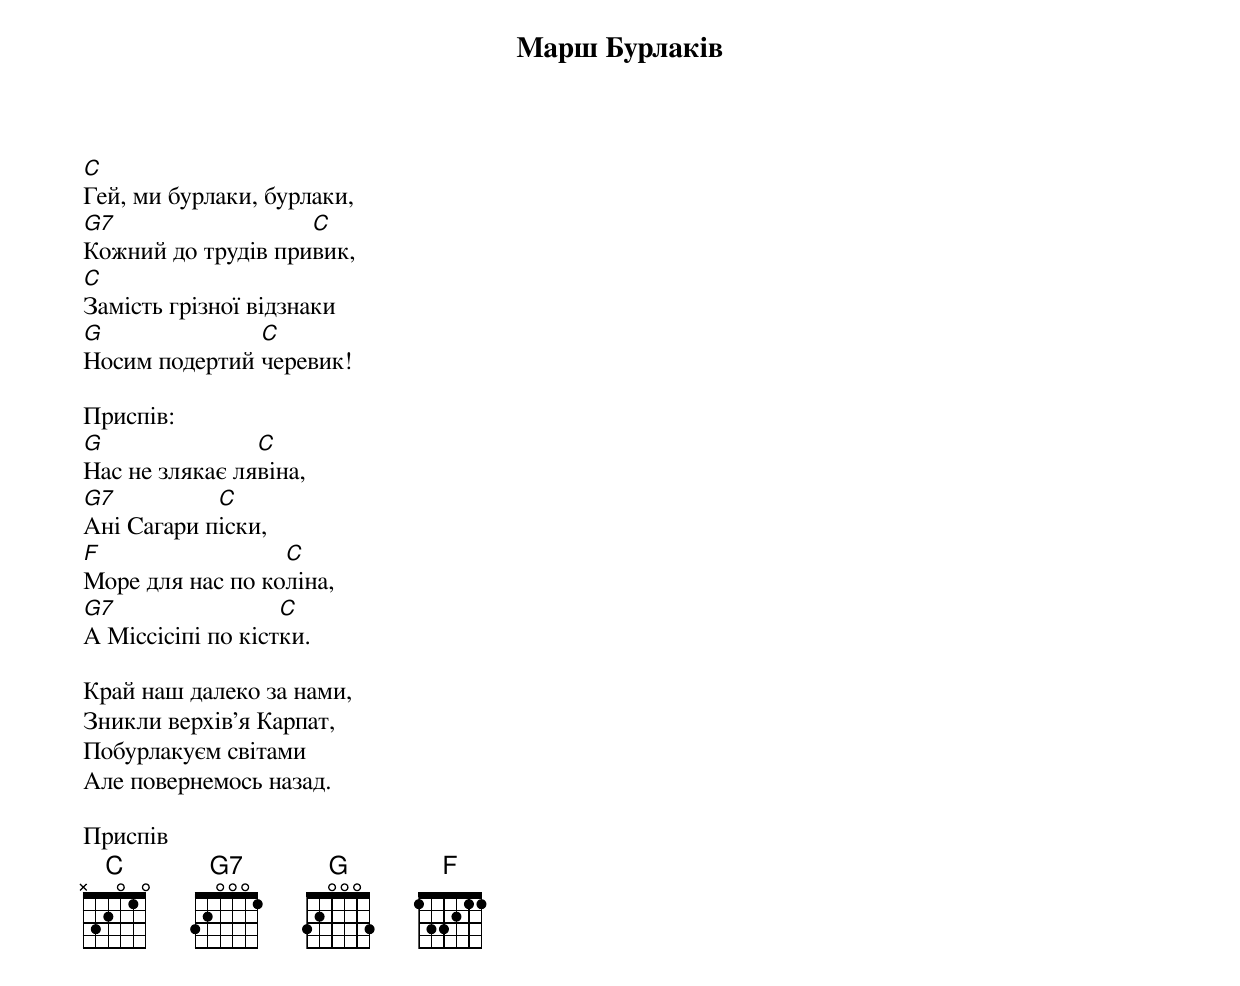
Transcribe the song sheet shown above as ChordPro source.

{title: Марш Бурлаків}
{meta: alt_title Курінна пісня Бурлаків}

[C]Гей, ми бурлаки, бурлаки,
[G7]Кожний до трудів при[C]вик,
[C]Замість грізної відзнаки
[G]Носим подертий [C]черевик!

<bold>Приспів:</bold>
[G]Нас не злякає ля[C]віна,
[G7]Ані Сагари п[C]іски,
[F]Море для нас по ко[C]ліна,
[G7]А Міссісіпі по кіст[C]ки.

Край наш далеко за нами,
Зникли верхів'я Карпат,
Побурлакуєм світами
Але повернемось назад.

<bold>Приспів</bold>
